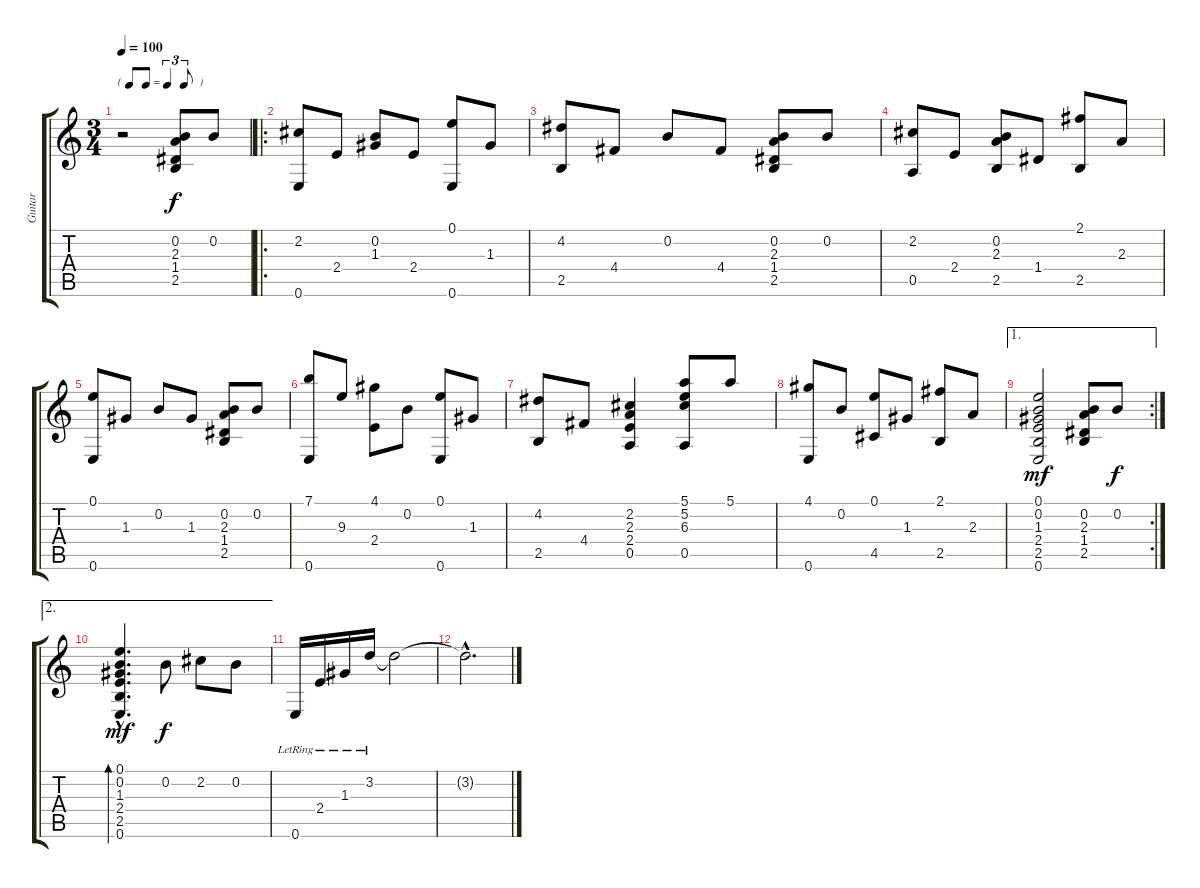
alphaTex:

\track ("Guitar" "Guitar") {instrument acousticguitarnylon}
\staff {score tabs}
\tuning (E4 B3 G3 D3 A2 E2) {hide}
\ts (3 4)
\tf triplet8th
\tempo 100
\clef g2
\ks c
r.2{dy f instrument acousticguitarnylon} (0.2 2.3 1.4 2.5).8 0.2.8 |
\ro
(2.2 0.6).8 2.4.8 (0.2 1.3).8 2.4.8 (0.1 0.6).8 1.3.8 |
(4.2 2.5).8 4.4.8 0.2.8 4.4.8 (0.2 2.3 1.4 2.5).8 0.2.8 |
(2.2 0.5).8 2.4.8 (0.2 2.3 2.5).8 1.4.8 (2.1 2.5).8 2.3.8 |
(0.1 0.6).8 1.3.8 0.2.8 1.3.8 (0.2 2.3 1.4 2.5).8 0.2.8 |
(7.1 0.6).8 9.3.8 (4.1 2.4).8 0.2.8 (0.1 0.6).8 1.3.8 |
(4.2 2.5).8 4.4.8 (2.2 2.3 2.4 0.5).4 (5.1 5.2 6.3 0.5).8 5.1.8 |
(4.1 0.6).8 0.2.8 (0.1 4.5).8 1.3.8 (2.1 2.5).8 2.3.8 |
\ae 1
\rc 2
(0.1 0.2 1.3 2.4 2.5 0.6).2{dy mf} (0.2 2.3 1.4 2.5).8 0.2.8{dy f} |
\ae 2
(0.1{hac} 0.2{hac} 1.3{hac} 2.4{hac} 2.5{hac} 0.6{hac}).4{d bd 240 dy mf} 0.2.8{dy f} 2.2.8 0.2.8 |
0.6{lr}.16 2.4{lr}.16 1.3{lr}.16 3.2{lr}.16 3.2{t}.2 |
3.2{hac t}.2{d}
